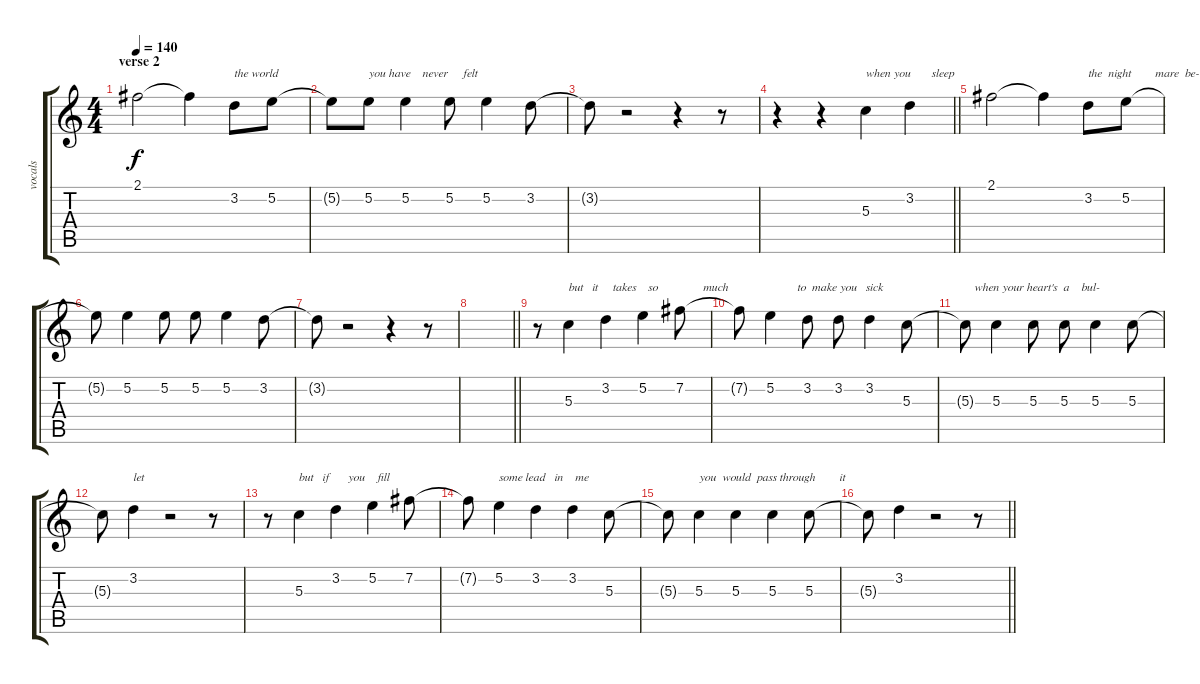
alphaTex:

\track ("vocals" "vocals") {instrument overdrivenguitar}
\staff {score tabs}
\tuning (E4 B3 G3 D3 A2 E2) {hide}
\ts (4 4)
\section ("" "verse 2")
\tempo 140
\clef g2
\ks c
2.1.2{dy f} 2.1{t}.4 3.2.8{txt "the world"} 5.2.8 |
5.2{t}.8 5.2.8{txt "you have    never     felt"} 5.2.4 5.2.8 5.2.4 3.2.8 |
3.2{t}.8 r.2 r.4 r.8 |
\barLineRight lightlight
r.4 r.4 5.3.4{txt "when you       sleep"} 3.2.4 |
2.1.2 2.1{t}.4 3.2.8{txt "the  night        mare  be- comes your-   self  "} 5.2.8 |
5.2{t}.8 5.2.4 5.2.8 5.2.8 5.2.4 3.2.8 |
3.2{t}.8 r.2 r.4 r.8 |
\barLineRight lightlight
|
r.8 5.3.4{txt "but   it     takes    so               much"} 3.2.4 5.2.4 7.2.8 |
7.2{t}.8 5.2.4{txt "         to  make you   sick"} 3.2.8 3.2.8 3.2.4 5.3.8 |
5.3{t}.8{txt "   when your heart's  a    bul-    "} 5.3.4 5.3.8 5.3.8 5.3.4 5.3.8 |
5.3{t}.8 3.2.4{txt "let"} r.2 r.8 |
r.8 5.3.4{txt "but   if      you    fill   "} 3.2.4 5.2.4 7.2.8 |
7.2{t}.8 5.2.4{txt "some lead   in    me"} 3.2.4 3.2.4 5.3.8 |
5.3{t}.8 5.3.4{txt "you  would  pass through        it"} 5.3.4 5.3.4 5.3.8 |
\barLineRight lightlight
5.3{t}.8 3.2.4 r.2 r.8
